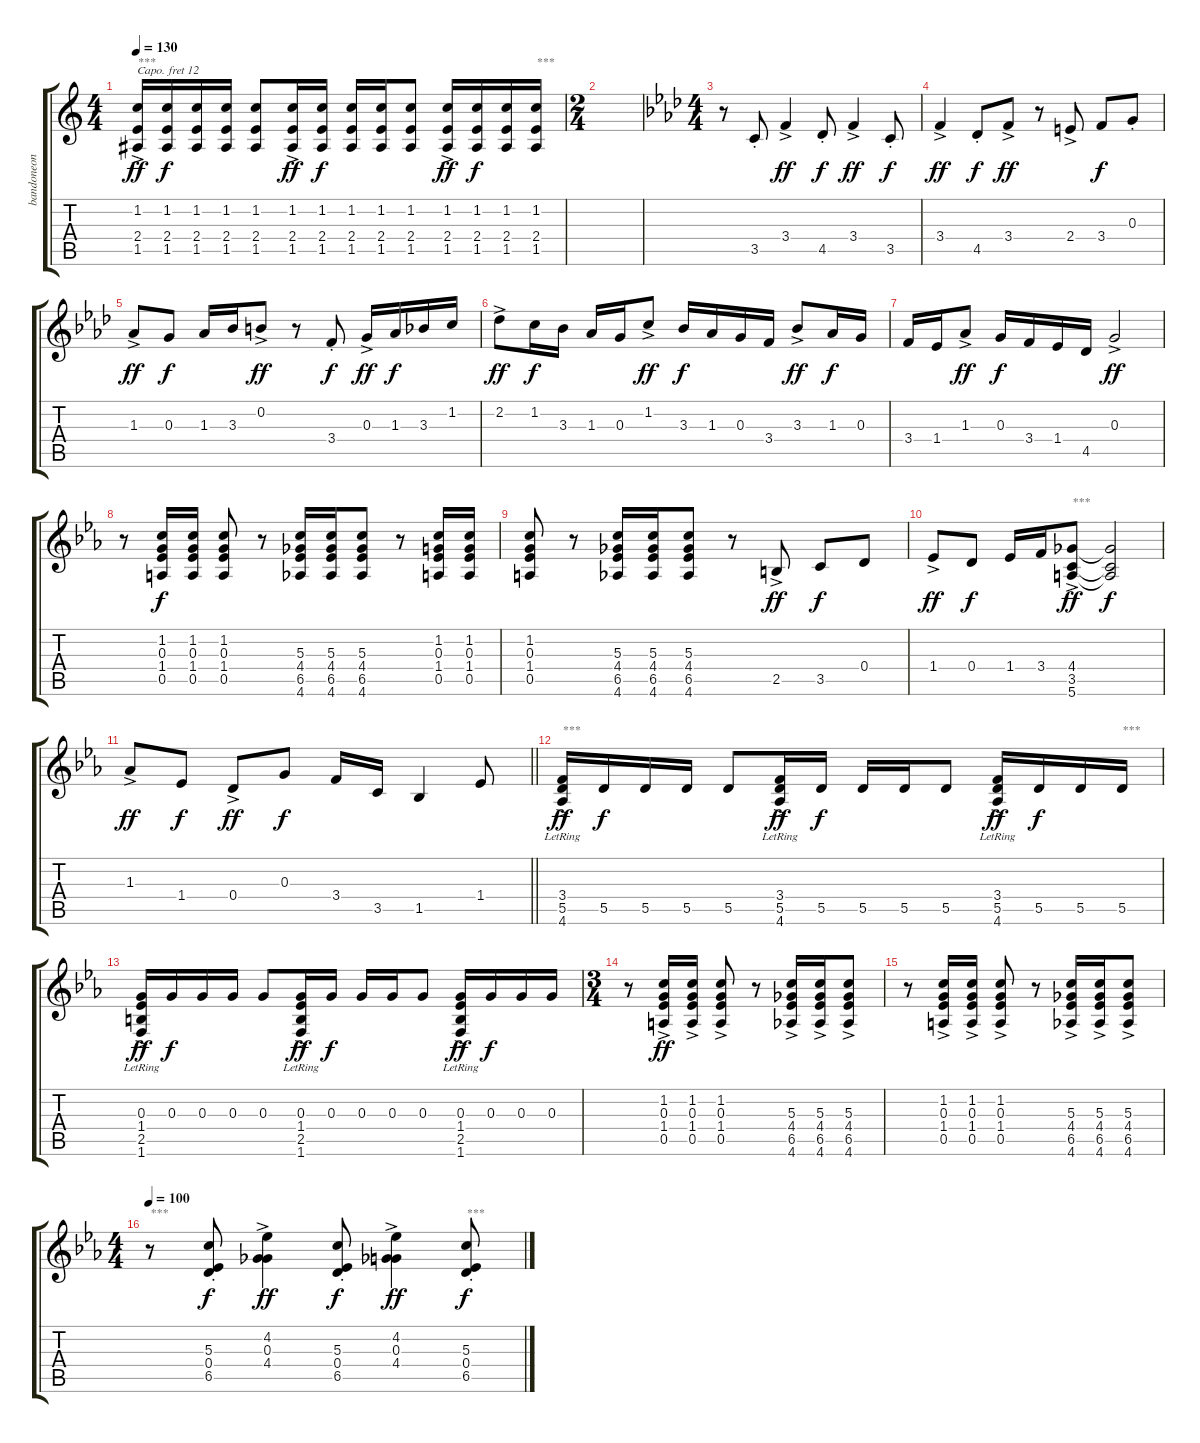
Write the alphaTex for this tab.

\track ("bandoneon" "bandoneon") {instrument tangoaccordion}
\staff {score tabs}
\capo 12
\tuning (E4 B3 G3 D3 A2 E2) {hide}
\ts (4 4)
\tempo 130
\clef g2
\ks c
(1.2{ac} 2.4{ac} 1.5{ac}).16{txt "***" dy ff} (1.2 2.4 1.5).16{dy f} (1.2 2.4 1.5).16 (1.2 2.4 1.5).16 (1.2 2.4 1.5).8 (1.2{ac} 2.4{ac} 1.5{ac}).16{dy ff} (1.2 2.4 1.5).16{dy f} (1.2 2.4 1.5).16 (1.2 2.4 1.5).16 (1.2 2.4 1.5).8 (1.2{ac} 2.4{ac} 1.5{ac}).16{dy ff} (1.2 2.4 1.5).16{dy f} (1.2 2.4 1.5).16 (1.2 2.4 1.5).16{txt "***"} |
\ts (2 4)
|
\ts (4 4)
\ks ab
r.8 3.5{st}.8 3.4{ac}.4{dy ff} 4.5{st}.8{dy f} 3.4{ac}.4{dy ff} 3.5{st}.8{dy f} |
3.4{ac}.4{dy ff} 4.5{st}.8{dy f} 3.4{ac}.8{dy ff} r.8 2.4{ac}.8 3.4.8{dy f} 0.3{st}.8 |
1.3{ac}.8{dy ff} 0.3.8{dy f} 1.3.16 3.3.16 0.2{ac}.8{dy ff} r.8 3.4{st}.8{dy f} 0.3{ac}.16{dy ff} 1.3.16{dy f} 3.3.16 1.2.16 |
2.2{ac}.8{dy ff} 1.2.16{dy f} 3.3.16 1.3.16 0.3.16 1.2{ac}.8{dy ff} 3.3.16{dy f} 1.3.16 0.3.16 3.4.16 3.3{ac}.8{dy ff} 1.3.16{dy f} 0.3.16 |
3.4.16 1.4.16 1.3{ac}.8{dy ff} 0.3.16{dy f} 3.4.16 1.4.16 4.5.16 0.3{ac}.2{dy ff} |
\ks eb
r.8 (1.2 0.3 1.4 0.5).16{dy f} (1.2 0.3 1.4 0.5).16 (1.2 0.3 1.4 0.5).8 r.8 (5.3 4.4 6.5 4.6).16 (5.3 4.4 6.5 4.6).16 (5.3 4.4 6.5 4.6).8 r.8 (1.2 0.3 1.4 0.5).16 (1.2 0.3 1.4 0.5).16 |
(1.2 0.3 1.4 0.5).8 r.8 (5.3 4.4 6.5 4.6).16 (5.3 4.4 6.5 4.6).16 (5.3 4.4 6.5 4.6).8 r.8 2.5{ac}.8{dy ff} 3.5.8{dy f} 0.4.8 |
1.4{ac}.8{dy ff} 0.4.8{dy f} 1.4.16 3.4.16 (4.4{ac} 3.5 5.6).8{txt "***" dy ff} (4.4{t} 3.5{t} 5.6{t}).2{dy f} |
\barLineRight lightlight
1.3{ac}.8{dy ff} 1.4.8{dy f} 0.4{ac}.8{dy ff} 0.3.8{dy f} 3.4.16 3.5.16 1.5.4 1.4.8 |
(3.4{lr} 5.5{ac} 4.6{lr}).16{txt "***" dy ff} 5.5.16{dy f} 5.5.16 5.5.16 5.5.8 (3.4{lr} 5.5{ac} 4.6{lr}).16{dy ff} 5.5.16{dy f} 5.5.16 5.5.16 5.5.8 (3.4{lr} 5.5{ac} 4.6{lr}).16{dy ff} 5.5.16{dy f} 5.5.16 5.5.16{txt "***"} |
(0.3{ac} 1.4{lr} 2.5{lr} 1.6{lr}).16{dy ff} 0.3.16{dy f} 0.3.16 0.3.16 0.3.8 (0.3{ac} 1.4{lr} 2.5{lr} 1.6{lr}).16{dy ff} 0.3.16{dy f} 0.3.16 0.3.16 0.3.8 (0.3{ac} 1.4{lr} 2.5{lr} 1.6{lr}).16{dy ff} 0.3.16{dy f} 0.3.16 0.3.16 |
\ts (3 4)
r.8 (1.2{ac} 0.3{ac} 1.4{ac} 0.5{ac}).16{dy ff} (1.2{ac} 0.3{ac} 1.4{ac} 0.5{ac}).16 (1.2{ac} 0.3{ac} 1.4{ac} 0.5{ac}).8 r.8 (5.3{ac} 4.4{ac} 6.5{ac} 4.6{ac}).16 (5.3{ac} 4.4{ac} 6.5{ac} 4.6{ac}).16 (5.3{ac} 4.4{ac} 6.5{ac} 4.6{ac}).8 |
r.8 (1.2{ac} 0.3{ac} 1.4{ac} 0.5{ac}).16 (1.2{ac} 0.3{ac} 1.4{ac} 0.5{ac}).16 (1.2{ac} 0.3{ac} 1.4{ac} 0.5{ac}).8 r.8 (5.3{ac} 4.4{ac} 6.5{ac} 4.6{ac}).16 (5.3{ac} 4.4{ac} 6.5{ac} 4.6{ac}).16 (5.3{ac} 4.4{ac} 6.5{ac} 4.6{ac}).8 |
\ts (4 4)
\tempo 100
r.8{txt "***"} (5.3{st} 0.4{st} 6.5{st}).8{dy f} (4.2{ac} 0.3{ac} 4.4{ac}).4{dy ff} (5.3{st} 0.4{st} 6.5{st}).8{dy f} (4.2{ac} 0.3{ac} 4.4{ac}).4{dy ff} (5.3{st} 0.4{st} 6.5{st}).8{txt "***" dy f}
